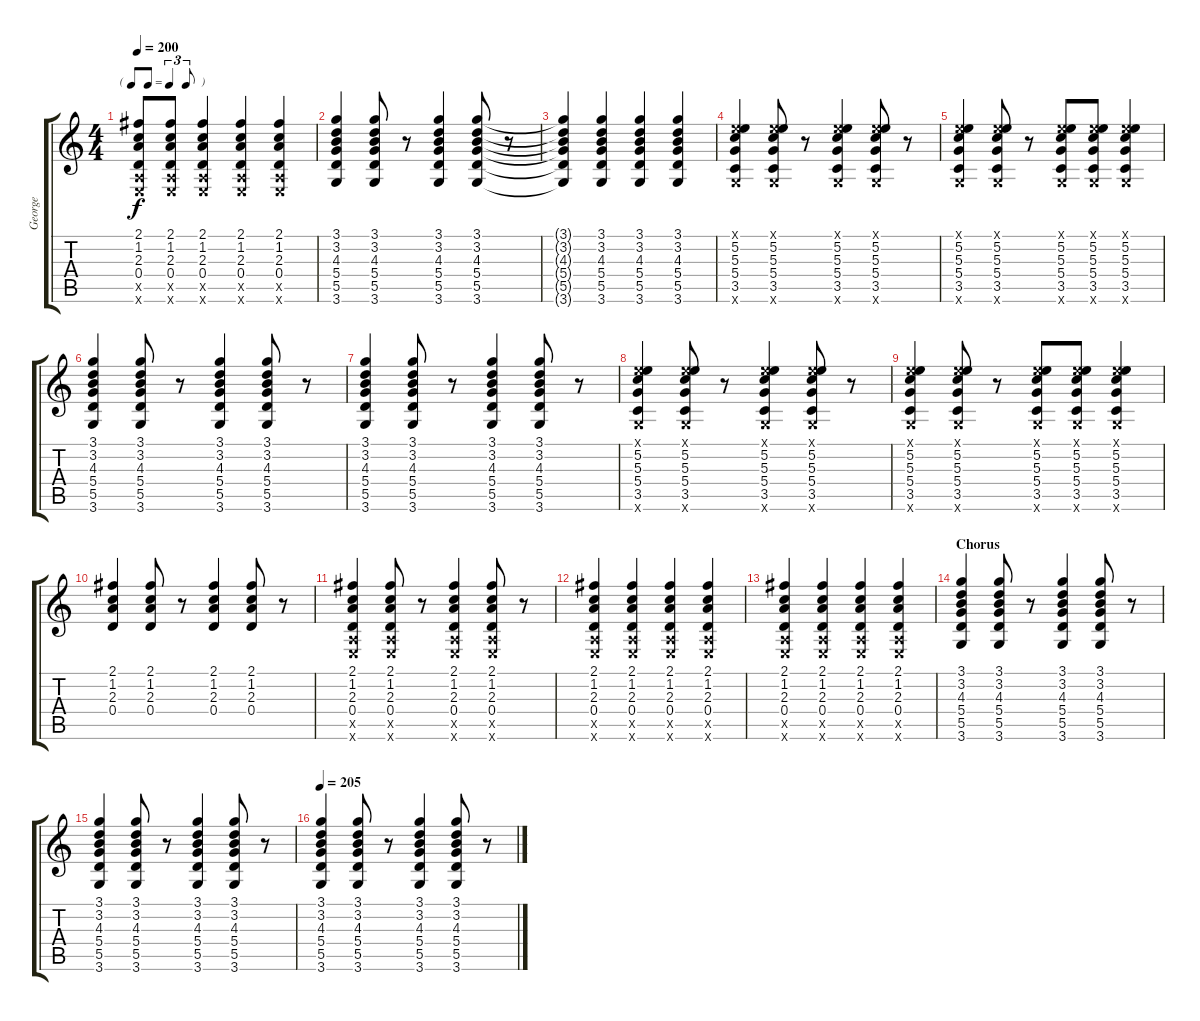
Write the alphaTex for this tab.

\track ("George" "George") {instrument acousticguitarsteel}
\staff {score tabs}
\tuning (E4 B3 G3 D3 A2 E2) {hide}
\ts (4 4)
\tf triplet8th
\tempo 200
\clef g2
\ks c
(2.1 1.2 2.3 0.4 0.5{x} 0.6{x}).8{dy f} (2.1 1.2 2.3 0.4 0.5{x} 0.6{x}).8 (2.1 1.2 2.3 0.4 0.5{x} 0.6{x}).4 (2.1 1.2 2.3 0.4 0.5{x} 0.6{x}).4 (2.1 1.2 2.3 0.4 0.5{x} 0.6{x}).4 |
(3.1 3.2 4.3 5.4 5.5 3.6).4 (3.1 3.2 4.3 5.4 5.5 3.6).8 r.8 (3.1 3.2 4.3 5.4 5.5 3.6).4 (3.1 3.2 4.3 5.4 5.5 3.6).8 r.8 |
(3.1{t} 3.2{t} 4.3{t} 5.4{t} 5.5{t} 3.6{t}).4 (3.1 3.2 4.3 5.4 5.5 3.6).4 (3.1 3.2 4.3 5.4 5.5 3.6).4 (3.1 3.2 4.3 5.4 5.5 3.6).4 |
(0.1{x} 5.2 5.3 5.4 3.5 3.6{x}).4 (0.1{x} 5.2 5.3 5.4 3.5 3.6{x}).8 r.8 (0.1{x} 5.2 5.3 5.4 3.5 3.6{x}).4 (0.1{x} 5.2 5.3 5.4 3.5 3.6{x}).8 r.8 |
(0.1{x} 5.2 5.3 5.4 3.5 3.6{x}).4 (0.1{x} 5.2 5.3 5.4 3.5 3.6{x}).8 r.8 (0.1{x} 5.2 5.3 5.4 3.5 3.6{x}).8 (0.1{x} 5.2 5.3 5.4 3.5 3.6{x}).8 (0.1{x} 5.2 5.3 5.4 3.5 3.6{x}).4 |
(3.1 3.2 4.3 5.4 5.5 3.6).4 (3.1 3.2 4.3 5.4 5.5 3.6).8 r.8 (3.1 3.2 4.3 5.4 5.5 3.6).4 (3.1 3.2 4.3 5.4 5.5 3.6).8 r.8 |
(3.1 3.2 4.3 5.4 5.5 3.6).4 (3.1 3.2 4.3 5.4 5.5 3.6).8 r.8 (3.1 3.2 4.3 5.4 5.5 3.6).4 (3.1 3.2 4.3 5.4 5.5 3.6).8 r.8 |
(0.1{x} 5.2 5.3 5.4 3.5 3.6{x}).4 (0.1{x} 5.2 5.3 5.4 3.5 3.6{x}).8 r.8 (0.1{x} 5.2 5.3 5.4 3.5 3.6{x}).4 (0.1{x} 5.2 5.3 5.4 3.5 3.6{x}).8 r.8 |
(0.1{x} 5.2 5.3 5.4 3.5 3.6{x}).4 (0.1{x} 5.2 5.3 5.4 3.5 3.6{x}).8 r.8 (0.1{x} 5.2 5.3 5.4 3.5 3.6{x}).8 (0.1{x} 5.2 5.3 5.4 3.5 3.6{x}).8 (0.1{x} 5.2 5.3 5.4 3.5 3.6{x}).4 |
(2.1 1.2 2.3 0.4).4 (2.1 1.2 2.3 0.4).8 r.8 (2.1 1.2 2.3 0.4).4 (2.1 1.2 2.3 0.4).8 r.8 |
(2.1 1.2 2.3 0.4 0.5{x} 0.6{x}).4 (2.1 1.2 2.3 0.4 0.5{x} 0.6{x}).8 r.8 (2.1 1.2 2.3 0.4 0.5{x} 0.6{x}).4 (2.1 1.2 2.3 0.4 0.5{x} 0.6{x}).8 r.8 |
(2.1 1.2 2.3 0.4 0.5{x} 0.6{x}).4 (2.1 1.2 2.3 0.4 0.5{x} 0.6{x}).4 (2.1 1.2 2.3 0.4 0.5{x} 0.6{x}).4 (2.1 1.2 2.3 0.4 0.5{x} 0.6{x}).4 |
(2.1 1.2 2.3 0.4 0.5{x} 0.6{x}).4 (2.1 1.2 2.3 0.4 0.5{x} 0.6{x}).4 (2.1 1.2 2.3 0.4 0.5{x} 0.6{x}).4 (2.1 1.2 2.3 0.4 0.5{x} 0.6{x}).4 |
\section ("" "Chorus")
(3.1 3.2 4.3 5.4 5.5 3.6).4 (3.1 3.2 4.3 5.4 5.5 3.6).8 r.8 (3.1 3.2 4.3 5.4 5.5 3.6).4 (3.1 3.2 4.3 5.4 5.5 3.6).8 r.8 |
(3.1 3.2 4.3 5.4 5.5 3.6).4 (3.1 3.2 4.3 5.4 5.5 3.6).8 r.8 (3.1 3.2 4.3 5.4 5.5 3.6).4 (3.1 3.2 4.3 5.4 5.5 3.6).8 r.8 |
\tempo 205
(3.1 3.2 4.3 5.4 5.5 3.6).4 (3.1 3.2 4.3 5.4 5.5 3.6).8 r.8 (3.1 3.2 4.3 5.4 5.5 3.6).4 (3.1 3.2 4.3 5.4 5.5 3.6).8 r.8
